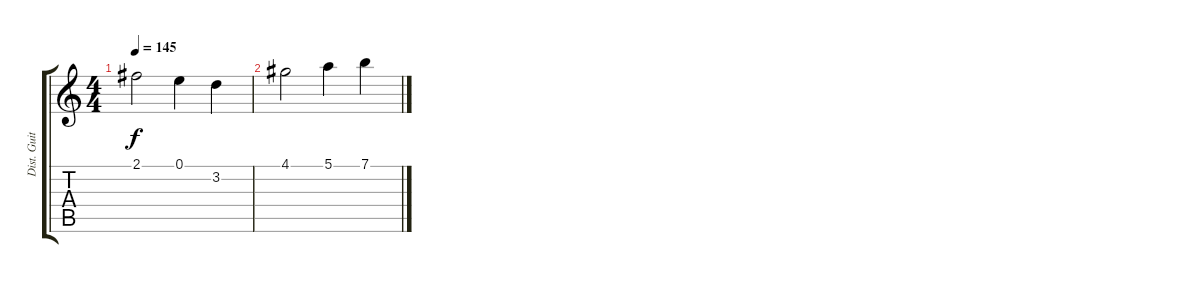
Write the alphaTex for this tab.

\track ("Dist. Guitar 1" "Dist. Guit") {instrument distortionguitar}
\staff {score tabs}
\tuning (E4 B3 G3 D3 A2 E2) {hide}
\ts (4 4)
\tempo 145
\clef g2
\ks c
2.1.2{dy f} 0.1.4 3.2.4 |
4.1.2 5.1.4 7.1.4
